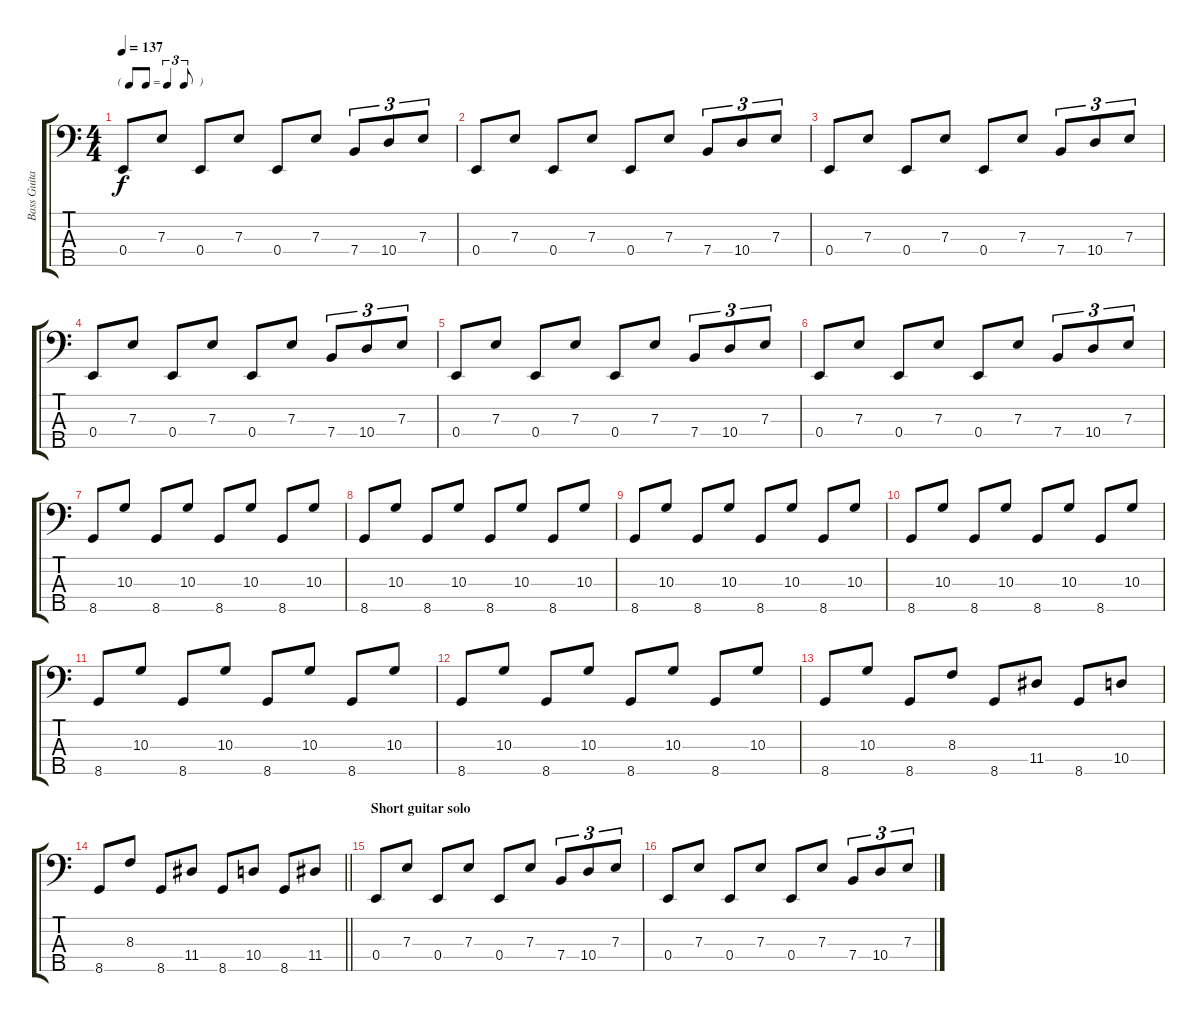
\track ("Bass Guitar" "Bass Guita") {instrument electricbassfinger}
\staff {score tabs}
\tuning (G2 D2 A1 E1 B0) {hide}
\ts (4 4)
\tf triplet8th
\tempo 137
\clef f4
\ks c
0.4.8{dy f} 7.3.8 0.4.8 7.3.8 0.4.8 7.3.8 7.4.8{tu (3 2)} 10.4.8{tu (3 2)} 7.3.8{tu (3 2)} |
0.4.8 7.3.8 0.4.8 7.3.8 0.4.8 7.3.8 7.4.8{tu (3 2)} 10.4.8{tu (3 2)} 7.3.8{tu (3 2)} |
0.4.8 7.3.8 0.4.8 7.3.8 0.4.8 7.3.8 7.4.8{tu (3 2)} 10.4.8{tu (3 2)} 7.3.8{tu (3 2)} |
0.4.8 7.3.8 0.4.8 7.3.8 0.4.8 7.3.8 7.4.8{tu (3 2)} 10.4.8{tu (3 2)} 7.3.8{tu (3 2)} |
0.4.8 7.3.8 0.4.8 7.3.8 0.4.8 7.3.8 7.4.8{tu (3 2)} 10.4.8{tu (3 2)} 7.3.8{tu (3 2)} |
0.4.8 7.3.8 0.4.8 7.3.8 0.4.8 7.3.8 7.4.8{tu (3 2)} 10.4.8{tu (3 2)} 7.3.8{tu (3 2)} |
8.5.8 10.3.8 8.5.8 10.3.8 8.5.8 10.3.8 8.5.8 10.3.8 |
8.5.8 10.3.8 8.5.8 10.3.8 8.5.8 10.3.8 8.5.8 10.3.8 |
8.5.8 10.3.8 8.5.8 10.3.8 8.5.8 10.3.8 8.5.8 10.3.8 |
8.5.8 10.3.8 8.5.8 10.3.8 8.5.8 10.3.8 8.5.8 10.3.8 |
8.5.8 10.3.8 8.5.8 10.3.8 8.5.8 10.3.8 8.5.8 10.3.8 |
8.5.8 10.3.8 8.5.8 10.3.8 8.5.8 10.3.8 8.5.8 10.3.8 |
8.5.8 10.3.8 8.5.8 8.3.8 8.5.8 11.4.8 8.5.8 10.4.8 |
\barLineRight lightlight
8.5.8 8.3.8 8.5.8 11.4.8 8.5.8 10.4.8 8.5.8 11.4.8 |
\section ("" "Short guitar solo")
0.4.8 7.3.8 0.4.8 7.3.8 0.4.8 7.3.8 7.4.8{tu (3 2)} 10.4.8{tu (3 2)} 7.3.8{tu (3 2)} |
0.4.8 7.3.8 0.4.8 7.3.8 0.4.8 7.3.8 7.4.8{tu (3 2)} 10.4.8{tu (3 2)} 7.3.8{tu (3 2)}
